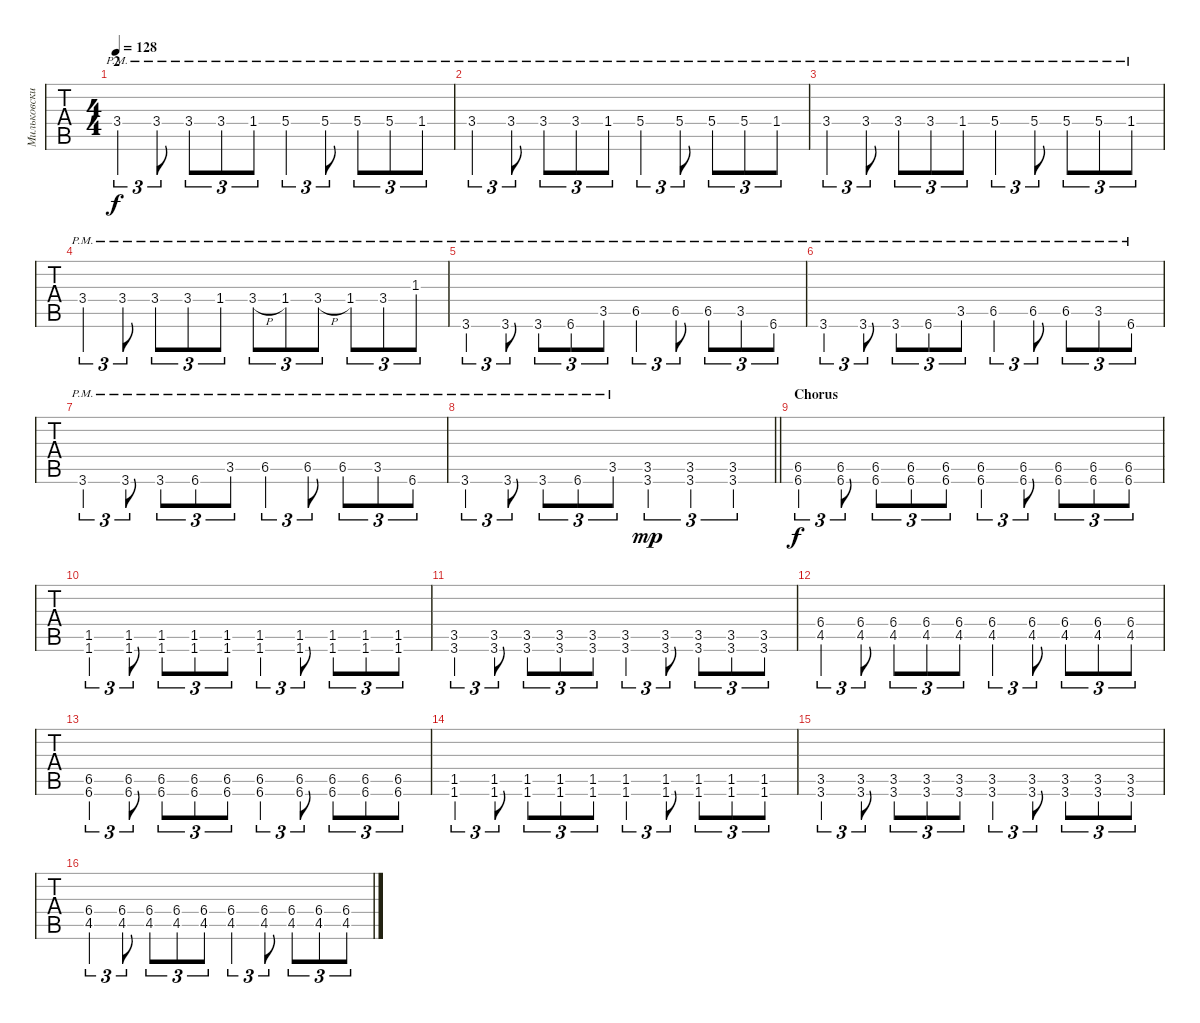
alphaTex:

\track ("Мильковский" "Мильковски") {instrument overdrivenguitar}
\staff {tabs}
\tuning (E4 B3 G3 D3 A2 D2) {hide}
\ts (4 4)
\section ("" "2")
\tempo 128
\clef g2
\ks c
3.4{pm}.4{tu (3 2) dy f} 3.4{pm}.8{tu (3 2)} 3.4{pm}.8{tu (3 2)} 3.4{pm}.8{tu (3 2)} 1.4{pm}.8{tu (3 2)} 5.4{pm}.4{tu (3 2)} 5.4{pm}.8{tu (3 2)} 5.4{pm}.8{tu (3 2)} 5.4{pm}.8{tu (3 2)} 1.4{pm}.8{tu (3 2)} |
3.4{pm}.4{tu (3 2)} 3.4{pm}.8{tu (3 2)} 3.4{pm}.8{tu (3 2)} 3.4{pm}.8{tu (3 2)} 1.4{pm}.8{tu (3 2)} 5.4{pm}.4{tu (3 2)} 5.4{pm}.8{tu (3 2)} 5.4{pm}.8{tu (3 2)} 5.4{pm}.8{tu (3 2)} 1.4{pm}.8{tu (3 2)} |
3.4{pm}.4{tu (3 2)} 3.4{pm}.8{tu (3 2)} 3.4{pm}.8{tu (3 2)} 3.4{pm}.8{tu (3 2)} 1.4{pm}.8{tu (3 2)} 5.4{pm}.4{tu (3 2)} 5.4{pm}.8{tu (3 2)} 5.4{pm}.8{tu (3 2)} 5.4{pm}.8{tu (3 2)} 1.4{pm}.8{tu (3 2)} |
3.4{pm}.4{tu (3 2)} 3.4{pm}.8{tu (3 2)} 3.4{pm}.8{tu (3 2)} 3.4{pm}.8{tu (3 2)} 1.4{pm}.8{tu (3 2)} 3.4{h pm}.8{tu (3 2)} 1.4{pm}.8{tu (3 2)} 3.4{h pm}.8{tu (3 2)} 1.4{pm}.8{tu (3 2)} 3.4{pm}.8{tu (3 2)} 1.3{pm}.8{tu (3 2)} |
3.6{pm}.4{tu (3 2)} 3.6{pm}.8{tu (3 2)} 3.6{pm}.8{tu (3 2)} 6.6{pm}.8{tu (3 2)} 3.5{pm}.8{tu (3 2)} 6.5{pm}.4{tu (3 2)} 6.5{pm}.8{tu (3 2)} 6.5{pm}.8{tu (3 2)} 3.5{pm}.8{tu (3 2)} 6.6{pm}.8{tu (3 2)} |
3.6{pm}.4{tu (3 2)} 3.6{pm}.8{tu (3 2)} 3.6{pm}.8{tu (3 2)} 6.6{pm}.8{tu (3 2)} 3.5{pm}.8{tu (3 2)} 6.5{pm}.4{tu (3 2)} 6.5{pm}.8{tu (3 2)} 6.5{pm}.8{tu (3 2)} 3.5{pm}.8{tu (3 2)} 6.6{pm}.8{tu (3 2)} |
3.6{pm}.4{tu (3 2)} 3.6{pm}.8{tu (3 2)} 3.6{pm}.8{tu (3 2)} 6.6{pm}.8{tu (3 2)} 3.5{pm}.8{tu (3 2)} 6.5{pm}.4{tu (3 2)} 6.5{pm}.8{tu (3 2)} 6.5{pm}.8{tu (3 2)} 3.5{pm}.8{tu (3 2)} 6.6{pm}.8{tu (3 2)} |
\barLineRight lightlight
3.6{pm}.4{tu (3 2)} 3.6{pm}.8{tu (3 2)} 3.6{pm}.8{tu (3 2)} 6.6{pm}.8{tu (3 2)} 3.5{pm}.8{tu (3 2)} (3.5 3.6).4{tu (3 2) dy mp} (3.5 3.6).4{tu (3 2)} (3.5 3.6).4{tu (3 2)} |
\section ("" "Chorus")
(6.5 6.6).4{tu (3 2) dy f} (6.5 6.6).8{tu (3 2)} (6.5 6.6).8{tu (3 2)} (6.5 6.6).8{tu (3 2)} (6.5 6.6).8{tu (3 2)} (6.5 6.6).4{tu (3 2)} (6.5 6.6).8{tu (3 2)} (6.5 6.6).8{tu (3 2)} (6.5 6.6).8{tu (3 2)} (6.5 6.6).8{tu (3 2)} |
(1.5 1.6).4{tu (3 2)} (1.5 1.6).8{tu (3 2)} (1.5 1.6).8{tu (3 2)} (1.5 1.6).8{tu (3 2)} (1.5 1.6).8{tu (3 2)} (1.5 1.6).4{tu (3 2)} (1.5 1.6).8{tu (3 2)} (1.5 1.6).8{tu (3 2)} (1.5 1.6).8{tu (3 2)} (1.5 1.6).8{tu (3 2)} |
(3.5 3.6).4{tu (3 2)} (3.5 3.6).8{tu (3 2)} (3.5 3.6).8{tu (3 2)} (3.5 3.6).8{tu (3 2)} (3.5 3.6).8{tu (3 2)} (3.5 3.6).4{tu (3 2)} (3.5 3.6).8{tu (3 2)} (3.5 3.6).8{tu (3 2)} (3.5 3.6).8{tu (3 2)} (3.5 3.6).8{tu (3 2)} |
(6.4 4.5).4{tu (3 2)} (6.4 4.5).8{tu (3 2)} (6.4 4.5).8{tu (3 2)} (6.4 4.5).8{tu (3 2)} (6.4 4.5).8{tu (3 2)} (6.4 4.5).4{tu (3 2)} (6.4 4.5).8{tu (3 2)} (6.4 4.5).8{tu (3 2)} (6.4 4.5).8{tu (3 2)} (6.4 4.5).8{tu (3 2)} |
(6.5 6.6).4{tu (3 2)} (6.5 6.6).8{tu (3 2)} (6.5 6.6).8{tu (3 2)} (6.5 6.6).8{tu (3 2)} (6.5 6.6).8{tu (3 2)} (6.5 6.6).4{tu (3 2)} (6.5 6.6).8{tu (3 2)} (6.5 6.6).8{tu (3 2)} (6.5 6.6).8{tu (3 2)} (6.5 6.6).8{tu (3 2)} |
(1.5 1.6).4{tu (3 2)} (1.5 1.6).8{tu (3 2)} (1.5 1.6).8{tu (3 2)} (1.5 1.6).8{tu (3 2)} (1.5 1.6).8{tu (3 2)} (1.5 1.6).4{tu (3 2)} (1.5 1.6).8{tu (3 2)} (1.5 1.6).8{tu (3 2)} (1.5 1.6).8{tu (3 2)} (1.5 1.6).8{tu (3 2)} |
(3.5 3.6).4{tu (3 2)} (3.5 3.6).8{tu (3 2)} (3.5 3.6).8{tu (3 2)} (3.5 3.6).8{tu (3 2)} (3.5 3.6).8{tu (3 2)} (3.5 3.6).4{tu (3 2)} (3.5 3.6).8{tu (3 2)} (3.5 3.6).8{tu (3 2)} (3.5 3.6).8{tu (3 2)} (3.5 3.6).8{tu (3 2)} |
(6.4 4.5).4{tu (3 2)} (6.4 4.5).8{tu (3 2)} (6.4 4.5).8{tu (3 2)} (6.4 4.5).8{tu (3 2)} (6.4 4.5).8{tu (3 2)} (6.4 4.5).4{tu (3 2)} (6.4 4.5).8{tu (3 2)} (6.4 4.5).8{tu (3 2)} (6.4 4.5).8{tu (3 2)} (6.4 4.5).8{tu (3 2)}
